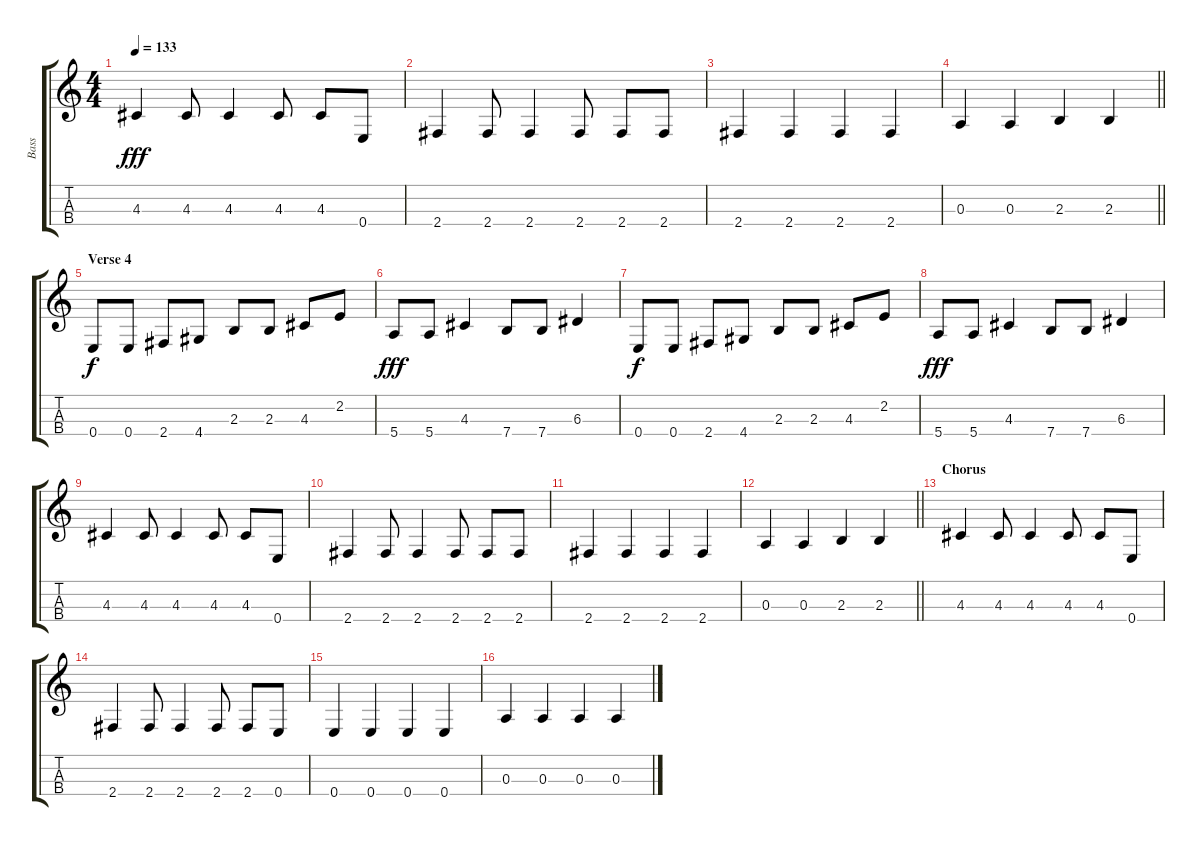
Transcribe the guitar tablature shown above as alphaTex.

\track ("Bass" "Bass") {instrument electricbassfinger}
\staff {score tabs}
\tuning (G3 D3 A2 E2) {hide}
\ts (4 4)
\tempo 133
\clef g2
\ks c
4.3.4{dy fff} 4.3.8 4.3.4 4.3.8 4.3.8 0.4.8 |
2.4.4 2.4.8 2.4.4 2.4.8 2.4.8 2.4.8 |
2.4.4 2.4.4 2.4.4 2.4.4 |
\barLineRight lightlight
0.3.4 0.3.4 2.3.4 2.3.4 |
\section ("" "Verse 4")
0.4.8{dy f} 0.4.8 2.4.8 4.4.8 2.3.8 2.3.8 4.3.8 2.2.8 |
5.4.8{dy fff} 5.4.8 4.3.4 7.4.8 7.4.8 6.3.4 |
0.4.8{dy f} 0.4.8 2.4.8 4.4.8 2.3.8 2.3.8 4.3.8 2.2.8 |
5.4.8{dy fff} 5.4.8 4.3.4 7.4.8 7.4.8 6.3.4 |
4.3.4 4.3.8 4.3.4 4.3.8 4.3.8 0.4.8 |
2.4.4 2.4.8 2.4.4 2.4.8 2.4.8 2.4.8 |
2.4.4 2.4.4 2.4.4 2.4.4 |
\barLineRight lightlight
0.3.4 0.3.4 2.3.4 2.3.4 |
\section ("" "Chorus")
4.3.4 4.3.8 4.3.4 4.3.8 4.3.8 0.4.8 |
2.4.4 2.4.8 2.4.4 2.4.8 2.4.8 0.4.8 |
0.4.4 0.4.4 0.4.4 0.4.4 |
0.3.4 0.3.4 0.3.4 0.3.4
